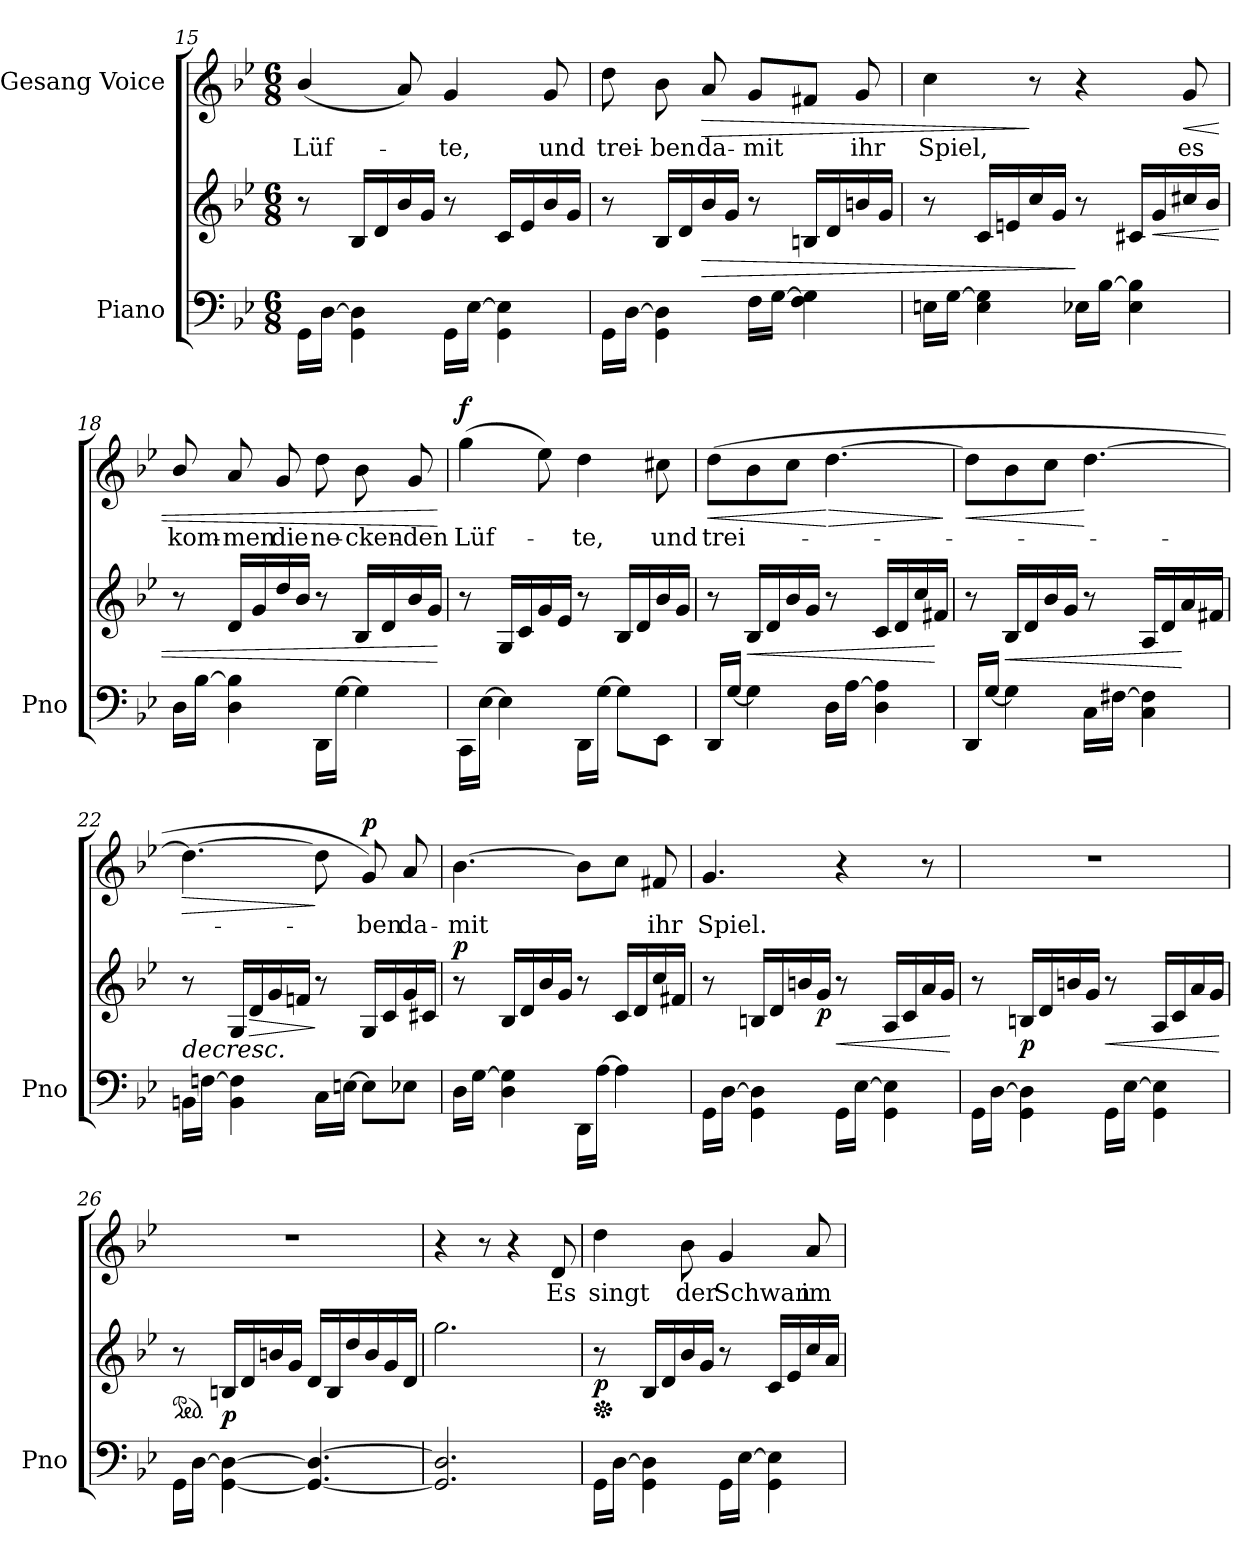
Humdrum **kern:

**kern	**kern	**dynam	**kern	**text	**dynam
*part2	*part2	*part2	*part1	*part1	*part1
*staff3	*staff2	*staff2/3	*staff1	*staff1	*staff1
*I"Piano	*	*	*I"Gesang Voice	*	*
*I'Pno	*	*	*	*	*
*clefF4	*clefG2	*	*clefG2	*	*
*k[b-e-]	*k[b-e-]	*	*k[b-e-]	*	*
*M6/8	*M6/8	*	*M6/8	*	*
=15	=15	=15	=15	=15	=15
!	!	!	!	!LO:LY:b	!
16GG\LL	8r	.	(4b-/	Lüf-	.
[16D\JJ	.	.	.	.	.
4GG\ 4D\]	16B-/LL	.	.	.	.
.	16d/	.	.	.	.
.	16b-/	.	8a/)	.	.
.	16g/JJ	.	.	.	.
!	!	!	!	!LO:LY:b	!
16GG\LL	8r	.	4g/	-te,	.
[16E-\JJ	.	.	.	.	.
4GG\ 4E-\]	16c/LL	.	.	.	.
.	16e-/	.	.	.	.
!	!	!	!	!LO:LY:b	!
.	16b-/	.	8g/	und	.
.	16g/JJ	.	.	.	.
=16	=16	=16	=16	=16	=16
!	!	!	!	!LO:LY:b	!
16GG\LL	8r	.	8dd\	trei-	.
[16D\JJ	.	.	.	.	.
!	!	!	!	!LO:LY:b	!
4GG\ 4D\]	16B-/LL	.	8b-\	-ben	.
.	16d/	.	.	.	.
!	!	!LO:HP:b	!	!LO:LY:b	!LO:HP:b
.	16b-/	>	8a/	da-	>
.	16g/JJ	.	.	.	.
!	!	!	!	!LO:LY:b	!
16F\LL	8r	.	8g/L	-mit	.
[16G\JJ	.	.	.	.	.
4F\ 4G\]	16Bn/LL	.	8f#X/J	.	.
.	16d/	.	.	.	.
!	!	!	!	!LO:LY:b	!
.	16bn/	.	8g/	ihr	.
.	16g/JJ	.	.	.	.
!!LO:LB:g=z
=17	=17	=17	=17	=17	=17
!	!	!	!	!LO:LY:b	!
16En\LL	8r	.	4cc\	Spiel,	.
[16G\JJ	.	.	.	.	.
4E\ 4G\]	16c/LL	.	.	.	.
.	16en/	.	.	.	.
.	16cc/	.	8r	.	]
.	16g/JJ	.	.	.	.
16E-X\LL	8r	]	4r	.	.
[16B-\JJ	.	.	.	.	.
4E-\ 4B-\]	16c#X/LL	.	.	.	.
!	!	!LO:HP:b	!	!	!
.	16g/	<	.	.	.
!	!	!	!	!LO:LY:b	!LO:HP:b
.	16cc#X/	.	8g/	es	<
.	16b-/JJ	.	.	.	.
=18	=18	=18	=18	=18	=18
!	!	!	!	!LO:LY:b	!
16D\LL	8r	.	8b-/	kom-	.
[16B-\JJ	.	.	.	.	.
!	!	!	!	!LO:LY:b	!
4D\ 4B-\]	16d/LL	.	8a/	-men	.
.	16g/	.	.	.	.
!	!	!	!	!LO:LY:b	!
.	16dd/	.	8g/	die	.
.	16b-/JJ	.	.	.	.
!	!	!	!	!LO:LY:b	!
16DD\LL	8r	.	8dd\	ne-	.
[16G\JJ	.	.	.	.	.
!	!	!	!	!LO:LY:b	!
4G\]	16B-/LL	.	8b-\	-cken-	.
.	16d/	.	.	.	.
!	!	!	!	!LO:LY:b	!
.	16b-/	.	8g/	-den	.
.	16g/JJ	.	.	.	.
.	.	[	.	.	[
=19	=19	=19	=19	=19	=19
!	!	!	!	!LO:LY:b	!LO:DY:a
16CC\LL	8r	.	(4gg\	Lüf-	f
[16E-\JJ	.	.	.	.	.
4E-\]	16G/LL	.	.	.	.
.	16c/	.	.	.	.
.	16g/	.	8ee-\)	.	.
.	16e-/JJ	.	.	.	.
!	!	!	!	!LO:LY:b	!
16DD\LL	8r	.	4dd\	-te,	.
[16G\JJ	.	.	.	.	.
8G\L]	16B-/LL	.	.	.	.
.	16d/	.	.	.	.
!	!	!	!	!LO:LY:b	!
8EE-\J	16b-/	.	8cc#X\	und	.
.	16g/JJ	.	.	.	.
!!LO:LB:g=z
=20	=20	=20	=20	=20	=20
!	!	!	!	!LO:LY:b	!LO:HP:b
16DD/LL	8r	.	(8dd\L	trei-	<
[16G/JJ	.	.	.	.	.
!	!	!LO:HP:b	!	!	!
4G\]	16B-/LL	<	8b-\	.	.
.	16d/	.	.	.	.
.	16b-/	.	8cc\J	.	.
.	16g/JJ	.	.	.	.
!	!	!	!	!	!LO:HP:n=1:b
16D\LL	8r	.	[4.dd\	.	[ >
[16A\JJ	.	.	.	.	.
4D\ 4A\]	16c/LL	.	.	.	.
.	16d/	.	.	.	.
.	16cc/	.	.	.	.
.	16f#X/JJ	[	.	.	.
.	.	.	.	.	]
=21	=21	=21	=21	=21	=21
!	!	!	!	!	!LO:HP:b
16DD/LL	8r	.	8dd\L]	.	<
[16G/JJ	.	.	.	.	.
!	!	!LO:HP:b	!	!	!
4G\]	16B-/LL	<	8b-\	.	.
.	16d/	.	.	.	.
.	16b-/	.	8cc\J	.	.
.	16g/JJ	.	.	.	.
16C\LL	8r	.	[4.dd\	.	[
[16F#X\JJ	.	.	.	.	.
4C\ 4F#\]	16A/LL	.	.	.	.
.	16d/	.	.	.	.
.	16a/	[	.	.	.
.	16f#X/JJ	.	.	.	.
=22	=22	=22	=22	=22	=22
!	!	!LO:HP:b	!	!	!LO:HP:b
16BBn\LL	8r	>	4.dd\_	.	>
[16Fn\JJ	.	.	.	.	.
4BB\ 4F\]	16G/LL	.	.	.	.
!	!	!LO:HP:b	!	!	!
.	16d/	>	.	.	.
.	16g/	.	.	.	.
.	16fn/JJ	.	.	.	.
16C\LL	8r	]	8dd\]	.	]
[16En\JJ	.	.	.	.	.
!	!	!	!	!LO:LY:b	!LO:DY:a
8E\L]	16G/LL	.	8g/)	-ben	p
.	16c/	.	.	.	.
!	!	!	!	!LO:LY:b	!
8E-X\J	16g/	.	8a/	da-	.
.	16c#X/JJ	.	.	.	.
.	.	]	.	.	.
=23	=23	=23	=23	=23	=23
!	!	!LO:DY:a	!	!LO:LY:b	!
16D\LL	8r	p	[4.b-\	-mit	.
[16G\JJ	.	.	.	.	.
4D\ 4G\]	16B-/LL	.	.	.	.
.	16d/	.	.	.	.
.	16b-/	.	.	.	.
.	16g/JJ	.	.	.	.
16DD\LL	8r	.	8b-\L]	.	.
[16A\JJ	.	.	.	.	.
4A\]	16c/LL	.	8cc\J	.	.
.	16d/	.	.	.	.
!	!	!	!	!LO:LY:b	!
.	16cc/	.	8f#X/	ihr	.
.	16f#X/JJ	.	.	.	.
!!LO:LB:g=z
=24	=24	=24	=24	=24	=24
!	!	!	!	!LO:LY:b	!
16GG\LL	8r	.	4.g/	Spiel.	.
[16D\JJ	.	.	.	.	.
4GG\ 4D\]	16Bn/LL	.	.	.	.
.	16d/	.	.	.	.
.	16bn/	.	.	.	.
!	!	!LO:DY:b	!	!	!
.	16g/JJ	p	.	.	.
!	!	!LO:HP:b	!	!	!
16GG\LL	8r	<	4r	.	.
[16E-\JJ	.	.	.	.	.
4GG\ 4E-\]	16A/LL	.	.	.	.
.	16c/	.	.	.	.
.	16a/	.	8r	.	.
.	16g/JJ	.	.	.	.
.	.	[	.	.	.
=25	=25	=25	=25	=25	=25
16GG\LL	8r	.	2.r	.	.
[16D\JJ	.	.	.	.	.
!	!	!LO:DY:b	!	!	!
4GG\ 4D\]	16Bn/LL	p	.	.	.
.	16d/	.	.	.	.
.	16bn/	.	.	.	.
.	16g/JJ	.	.	.	.
!	!	!LO:HP:b	!	!	!
16GG\LL	8r	<	.	.	.
[16E-\JJ	.	.	.	.	.
4GG\ 4E-\]	16A/LL	.	.	.	.
.	16c/	.	.	.	.
.	16a/	.	.	.	.
.	16g/JJ	.	.	.	.
.	.	[	.	.	.
=26	=26	=26	=26	=26	=26
*	*ped	*	*	*	*
16GG\LL	8r	.	2.r	.	.
[16D\JJ	.	.	.	.	.
!	!	!LO:DY:b	!	!	!
[4GG\ 4D\_	16Bn/LL	p	.	.	.
.	16d/	.	.	.	.
.	16bn/	.	.	.	.
.	16g/JJ	.	.	.	.
4.GG/_ 4.D/_	16d/LL	.	.	.	.
.	16B/	.	.	.	.
.	16dd/	.	.	.	.
.	16b/	.	.	.	.
.	16g/	.	.	.	.
.	16d/JJ	.	.	.	.
=27	=27	=27	=27	=27	=27
2.GG/] 2.D/]	2.gg\	.	4r	.	.
.	.	.	8r	.	.
.	.	.	4r	.	.
!	!	!	!	!LO:LY:b	!
.	.	.	8d/	Es	.
!!LO:PB:g=z
=28	=28	=28	=28	=28	=28
*	*Xped	*	*	*	*
!	!	!LO:DY:b	!	!LO:LY:b	!
16GG\LL	8r	p	4dd\	singt	.
[16D\JJ	.	.	.	.	.
4GG\ 4D\]	16B-/LL	.	.	.	.
.	16d/	.	.	.	.
!	!	!	!	!LO:LY:b	!
.	16b-/	.	8b-\	der	.
.	16g/JJ	.	.	.	.
!	!	!	!	!LO:LY:b	!
16GG\LL	8r	.	4g/	Schwan	.
[16E-\JJ	.	.	.	.	.
4GG\ 4E-\]	16c/LL	.	.	.	.
.	16e-/	.	.	.	.
!	!	!	!	!LO:LY:b	!
.	16cc/	.	8a/	im	.
.	16a/JJ	.	.	.	.
=	=	=	=	=	=
*-	*-	*-	*-	*-	*-
